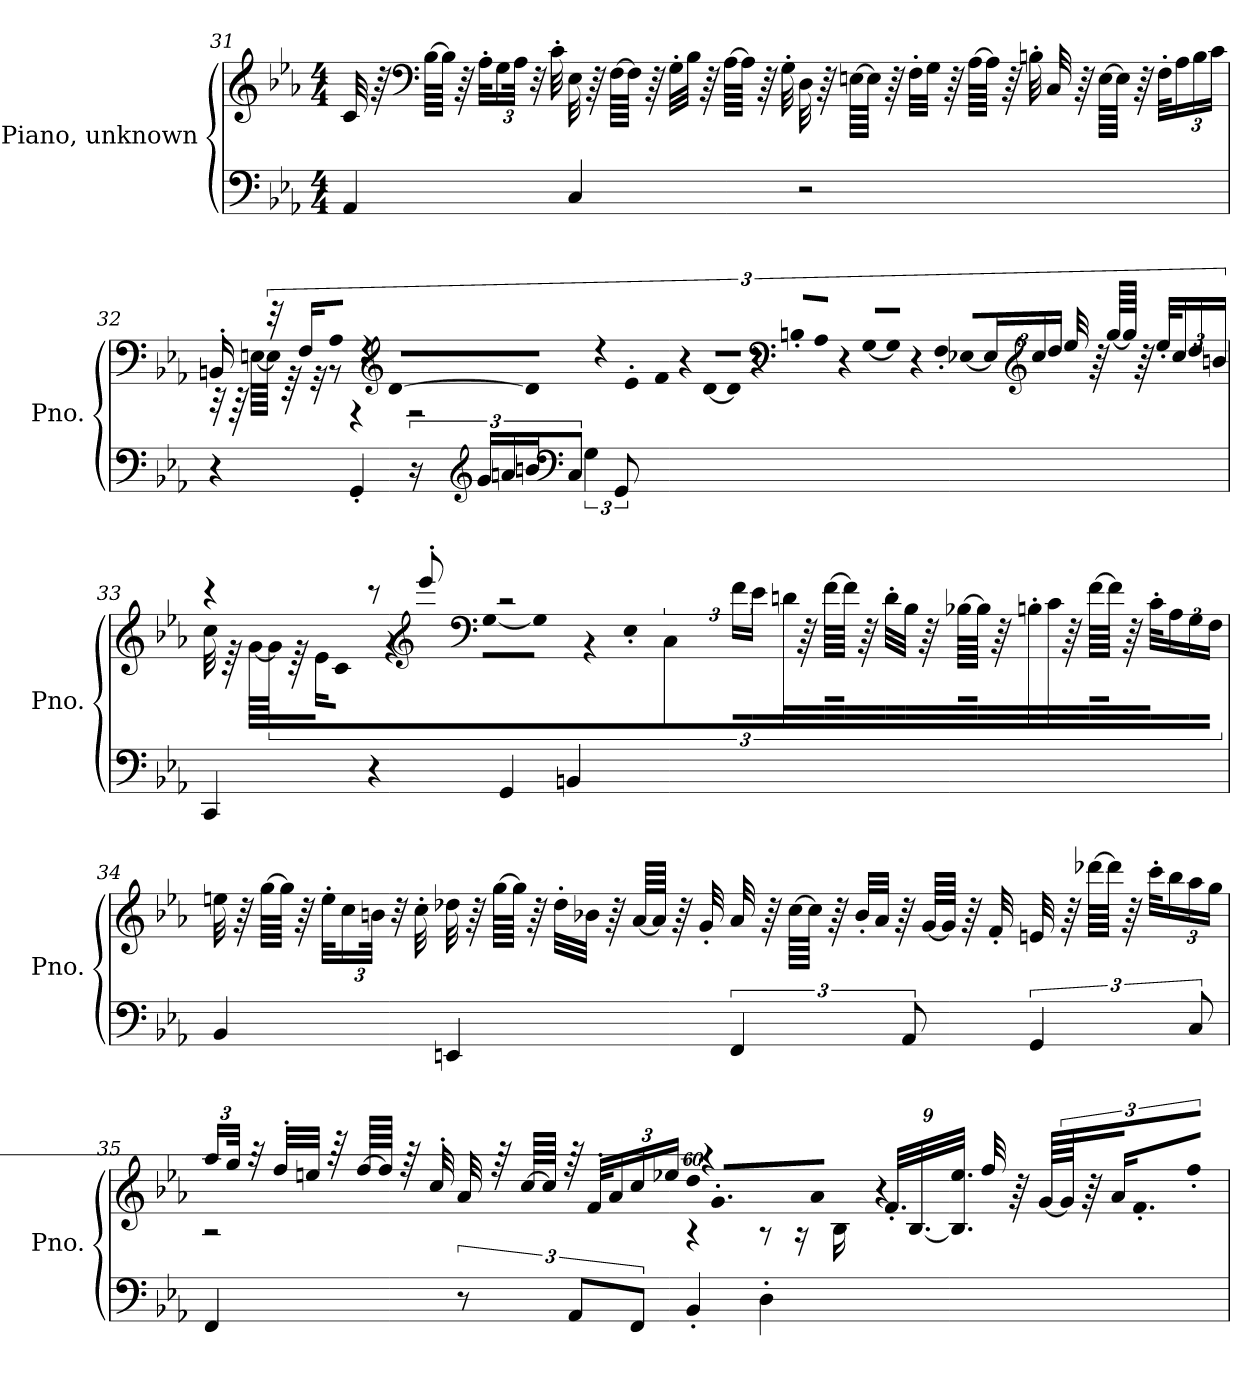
**kern	**kern
*part1	*part1
*staff2	*staff1
*I"Piano, unknown	*
*I'Pno.	*
!!LO:LB:g=z
*clefF4	*clefG2
*k[b-e-a-]	*k[b-e-a-]
*M4/4	*M4/4
=31	=31
4AA-/	32c/
.	64r
*	*clefF4
.	[64B-\LLLL
.	64B-\JJJJ]
.	64r
.	32A-'\KLL
*	*Xbrackettup
.	24G\
.	48A-\JJk
.	32r
.	32c'\
4C/	32E-\
.	64r
.	[64F\LLLL
.	64F\JJJJ]
.	64r
.	32G'\LLL
.	32B-\JJJ
.	64r
.	[64A-\LLLL
.	64A-\JJJJ]
.	64r
.	32G'\
2r	32D\
.	64r
.	[64En\LLLL
.	64E\JJJJ]
.	64r
.	32F'\LLL
.	32G\JJJ
.	64r
.	[64A-\LLLL
.	64A-\JJJJ]
.	64r
.	32Bn'\
.	32C/
.	64r
.	[64E\LLLL
.	64E\JJJJ]
.	64r
.	32F'\KLL
.	24A-\
.	24B\
.	24c\JJ
!!LO:PB:g=z
=32	=32
*	*^
4r	16BBn'/	32r
.	.	64r
.	.	[64En\LLLL
*	*brackettup	*
.	48r	64E\JJJJ]
.	.	64r
.	24F/LL	.
.	.	32r
.	32A-/JJk	8r
.	64r	.
*	*clefG2	*
.	[64d/LLLL	.
.	64d/JJJJ]	.
.	64r	.
.	32e-'/	.
4GG'/	32f/	4r
.	64r	.
.	[64d/LLLL	.
.	64d/JJJJ]	.
.	64r	.
*	*clefF4	*
.	32Bn'/LLL	.
.	32A-/JJJ	.
.	64r	.
.	[64G/LLLL	.
.	64G/JJJJ]	.
.	64r	.
.	32F'/	.
24r	[8E-X/L	2r
*clefG2	*	*
24g/LL	.	.
24an/	.	.
*Xbrackettup	*Xbrackettup	*
24bn/J	24E-/L]	.
*clefF4	*clefG2	*
12C/J	24cc/	.
.	24dd/JJ	.
*brackettup	*	*
6G\	32ee-/	.
.	64r	.
.	[64gg/LLLL	.
.	64gg/JJJJ]	.
.	64r	.
.	32ee-'/KLL	.
.	24cc/	.
12GG/	24dd/	.
.	24bn/JJ	.
!!LO:LB:g=z	!!
=33	=33	=33
4CC/	4r	32cc\
.	.	64r
.	.	[64g\LLLL
*	*	*brackettup
.	.	96g\JJJJ]
.	.	96r
.	.	24e-\LL
.	.	32c\JJk
.	.	64r
*	*clefF4	*
.	.	[64G\LLLL
.	.	64G\JJJJ]
.	.	64r
.	.	32E-'\
4r	8r	6C\
*	*clefG2	*
.	8eee-'/	.
.	.	24ddd\LL
.	.	24ccc\JJ
4GG/	2r	32bbn\
.	.	64r
.	.	[64ddd\LLLL
.	.	64ddd\JJJJ]
.	.	64r
.	.	32bb'\LLL
.	.	32gg\JJJ
.	.	64r
.	.	[64gg-X\LLLL
.	.	64gg-\JJJJ]
.	.	64r
.	.	32ggn'\
4BBn/	.	32aa-\
.	.	64r
.	.	[64ddd\LLLL
.	.	64ddd\JJJJ]
.	.	64r
.	.	32aa-'\KLL
*	*	*Xbrackettup
.	.	24ff\
.	.	24ee-\
.	.	24dd\JJ
*	*v	*v
!!LO:LB:g=z
=34	=34
4BB-/	32een\
.	64r
.	[64gg\LLLL
.	64gg\JJJJ]
.	64r
.	32ee'\KLL
.	24cc\
.	48bn\JJk
.	32r
.	32cc'\
4EEn/	32dd-X\
.	64r
.	[64gg\LLLL
.	64gg\JJJJ]
.	64r
.	32dd-'\LLL
.	32b-X\JJJ
.	64r
.	[64a-/LLLL
.	64a-/JJJJ]
.	64r
.	32g'/
6FF/	32a-/
.	64r
.	[64cc\LLLL
.	64cc\JJJJ]
.	64r
.	32b-'/LLL
.	32a-/JJJ
.	64r
12AA-/	.
.	[64g/LLLL
.	64g/JJJJ]
.	64r
.	32f'/
6GG/	32en/
.	64r
.	[64ddd-X\LLLL
.	64ddd-\JJJJ]
.	64r
.	32ccc'\KLL
.	24bb-\
12C/	24aa-\
.	24gg\JJ
!!LO:LB:g=z
=35	=35
*	*^
4FF/	24aa-/LL	2r
.	48gg/JJk	.
.	32r	.
.	32ff'/LLL	.
.	32een/JJJ	.
.	64r	.
.	[64ff/LLLL	.
.	64ff/JJJJ]	.
.	64r	.
.	32cc'/	.
12r	32a-/	.
.	64r	.
.	[64cc/LLLL	.
.	64cc/JJJJ]	.
.	64r	.
12AA-/L	.	.
.	32f'/KLL	.
.	24a-/	.
12FF/J	24cc/	.
.	24ee-X/JJ	.
*	*brackettup	*
!	!LO:N:vis=32	!
4BB-'/	1920%53dd/	4r
!	!LO:N:vis=64	!
.	640%9r	.
.	36.g'/LLL	.
!	!LO:N:vis=32	!
.	1920%53a-/JJJ	.
!	!LO:N:vis=64	!
.	640%9r	.
.	36.f'/LLL	.
.	[36.B-/	.
.	36.B-/] 36.ee-/JJJ	.
4D'\	32ff/	8r
.	64r	.
.	[64g/LLLL	.
.	96g/JJJJ]	.
.	96r	.
.	24a-/LL	.
.	16.f'/	16r
.	.	16B-\
.	32ff'/JJk	.
*	*v	*v
=	=
*-	*-
